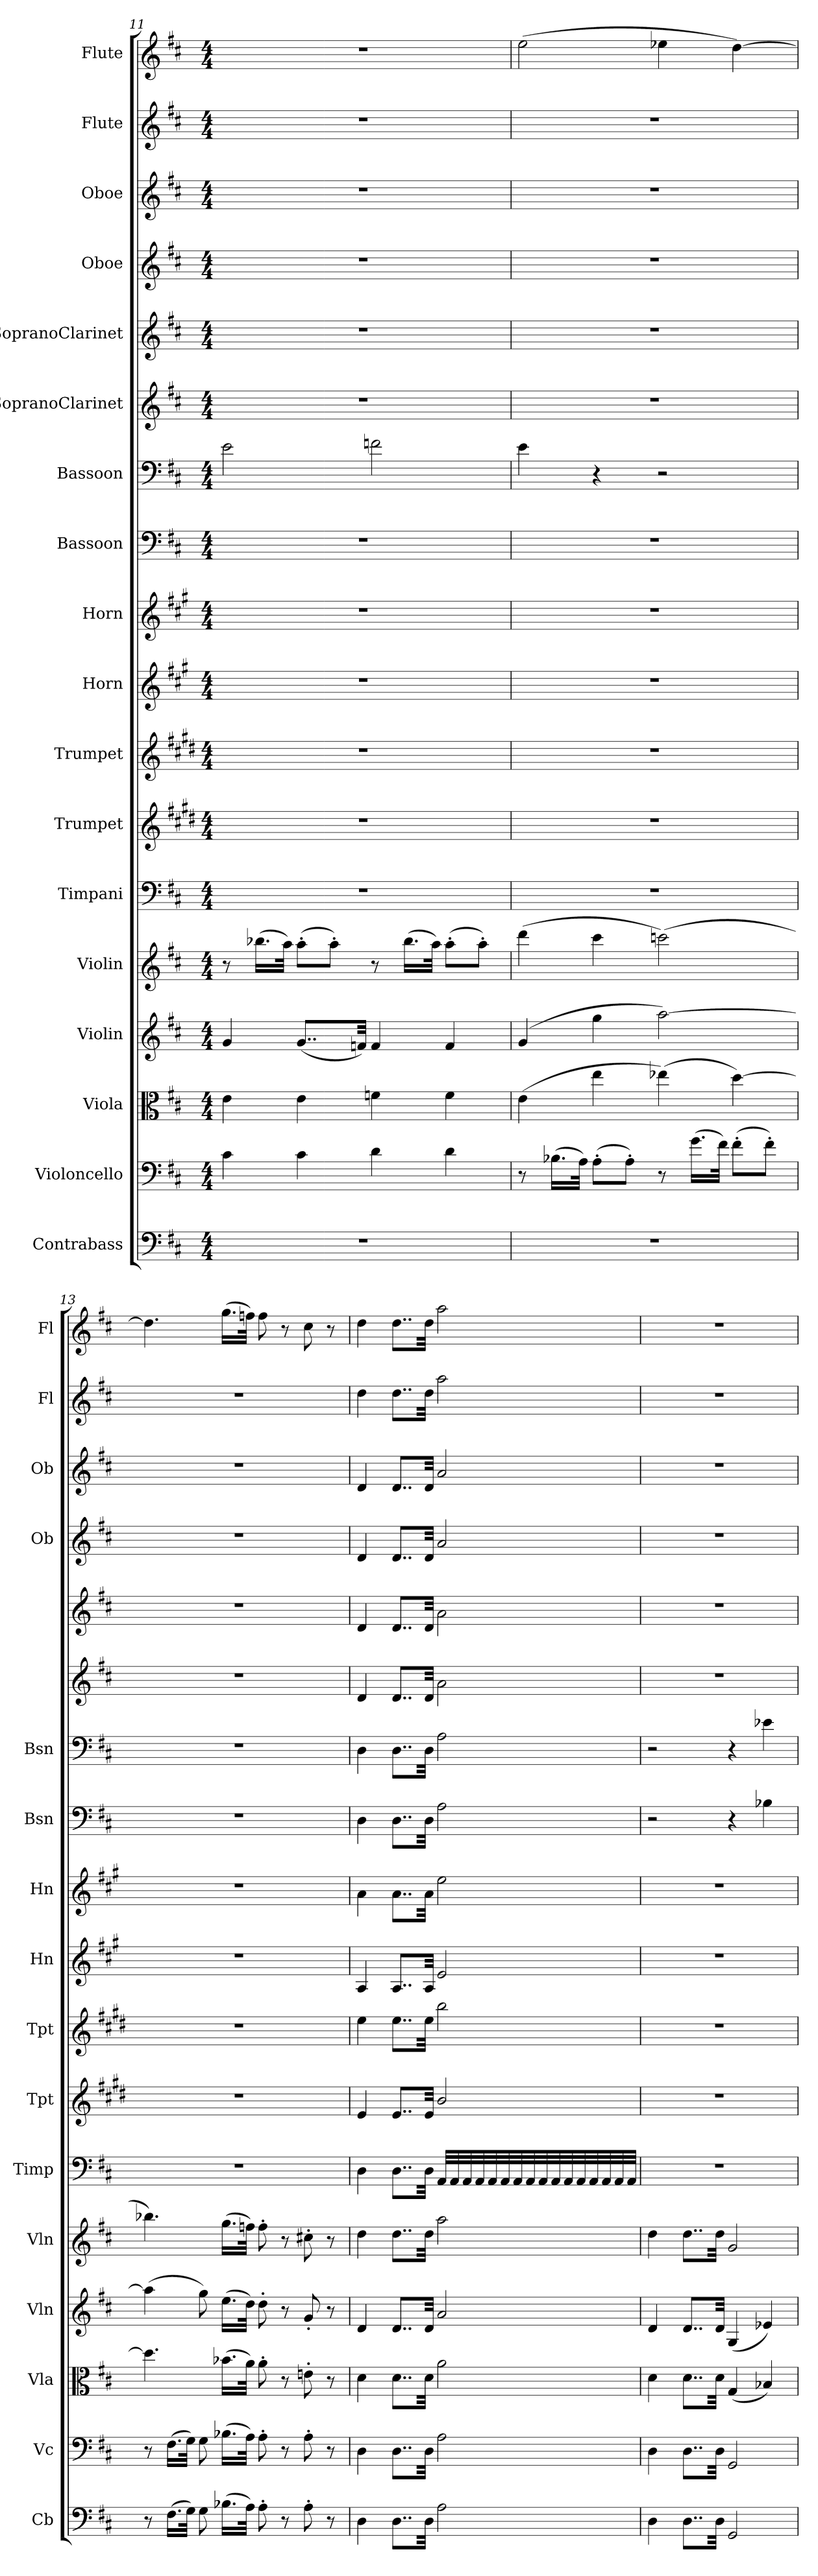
**kern	**kern	**kern	**kern	**kern	**kern	**kern	**kern	**kern	**kern	**kern	**kern	**kern	**kern	**kern	**kern	**kern	**kern
*part18	*part17	*part16	*part15	*part14	*part13	*part12	*part11	*part10	*part9	*part8	*part7	*part6	*part5	*part4	*part3	*part2	*part1
*staff18	*staff17	*staff16	*staff15	*staff14	*staff13	*staff12	*staff11	*staff10	*staff9	*staff8	*staff7	*staff6	*staff5	*staff4	*staff3	*staff2	*staff1
*I"Contrabass	*I"Violoncello	*I"Viola	*I"Violin	*I"Violin	*I"Timpani	*I"Trumpet	*I"Trumpet	*I"Horn	*I"Horn	*I"Bassoon	*I"Bassoon	*I"SopranoClarinet	*I"SopranoClarinet	*I"Oboe	*I"Oboe	*I"Flute	*I"Flute
*I'Cb	*I'Vc	*I'Vla	*I'Vln	*I'Vln	*I'Timp	*I'Tpt	*I'Tpt	*I'Hn	*I'Hn	*I'Bsn	*I'Bsn	*	*	*I'Ob	*I'Ob	*I'Fl	*I'Fl
*clefF4	*clefF4	*clefC3	*clefG2	*clefG2	*clefF4	*clefG2	*clefG2	*clefG2	*clefG2	*clefF4	*clefF4	*clefG2	*clefG2	*clefG2	*clefG2	*clefG2	*clefG2
*ITrd7c12	*	*	*	*	*	*ITrd1c2	*ITrd1c2	*ITrd4c7	*ITrd4c7	*	*	*	*	*	*	*	*
*k[f#c#]	*k[f#c#]	*k[f#c#]	*k[f#c#]	*k[f#c#]	*k[f#c#]	*k[f#c#]	*k[f#c#]	*k[f#c#]	*k[f#c#]	*k[f#c#]	*k[f#c#]	*k[f#c#]	*k[f#c#]	*k[f#c#]	*k[f#c#]	*k[f#c#]	*k[f#c#]
*D:	*D:	*D:	*D:	*D:	*D:	*D:	*D:	*D:	*D:	*D:	*D:	*D:	*D:	*D:	*D:	*D:	*D:
*M4/4	*M4/4	*M4/4	*M4/4	*M4/4	*M4/4	*M4/4	*M4/4	*M4/4	*M4/4	*M4/4	*M4/4	*M4/4	*M4/4	*M4/4	*M4/4	*M4/4	*M4/4
=11	=11	=11	=11	=11	=11	=11	=11	=11	=11	=11	=11	=11	=11	=11	=11	=11	=11
1r	4c#\	4e\	4g/	8r	1r	1r	1r	1r	1r	1r	2e\	1r	1r	1r	1r	1r	1r
.	.	.	.	(>16.bb-X\LL	.	.	.	.	.	.	.	.	.	.	.	.	.
.	.	.	.	32aa\JJk)	.	.	.	.	.	.	.	.	.	.	.	.	.
.	4c#\	4e\	(<8..g/L	(>8aa'\L	.	.	.	.	.	.	.	.	.	.	.	.	.
.	.	.	.	8aa'\J)	.	.	.	.	.	.	.	.	.	.	.	.	.
.	.	.	32fn/Jkk)	.	.	.	.	.	.	.	.	.	.	.	.	.	.
.	4d\	4fn\	4f/	8r	.	.	.	.	.	.	2fn\	.	.	.	.	.	.
.	.	.	.	(>16.bb-\LL	.	.	.	.	.	.	.	.	.	.	.	.	.
.	.	.	.	32aa\JJk)	.	.	.	.	.	.	.	.	.	.	.	.	.
.	4d\	4f\	4f/	(>8aa'\L	.	.	.	.	.	.	.	.	.	.	.	.	.
.	.	.	.	8aa'\J)	.	.	.	.	.	.	.	.	.	.	.	.	.
=12	=12	=12	=12	=12	=12	=12	=12	=12	=12	=12	=12	=12	=12	=12	=12	=12	=12
1r	8r	(>4e\	(>4g/	(>4ddd\	1r	1r	1r	1r	1r	1r	4e\	1r	1r	1r	1r	1r	(>2ee\
.	(>16.B-X\LL	.	.	.	.	.	.	.	.	.	.	.	.	.	.	.	.
.	32A\JJk)	.	.	.	.	.	.	.	.	.	.	.	.	.	.	.	.
.	(>8A'\L	4ee\	4gg\	4ccc#\	.	.	.	.	.	.	4r	.	.	.	.	.	.
.	8A'\J)	.	.	.	.	.	.	.	.	.	.	.	.	.	.	.	.
.	8r	(>4ee-X\)	[2aa\)	(>2cccn\)	.	.	.	.	.	.	2r	.	.	.	.	.	4ee-X\
.	(>16.g\LL	.	.	.	.	.	.	.	.	.	.	.	.	.	.	.	.
.	32f#\JJk)	.	.	.	.	.	.	.	.	.	.	.	.	.	.	.	.
.	(>8f#'\L	[4dd\)	.	.	.	.	.	.	.	.	.	.	.	.	.	.	[4dd\)
.	8f#'\J)	.	.	.	.	.	.	.	.	.	.	.	.	.	.	.	.
=13	=13	=13	=13	=13	=13	=13	=13	=13	=13	=13	=13	=13	=13	=13	=13	=13	=13
8r	8r	4.dd\]	(>4aa\]	4.bb-X\)	1r	1r	1r	1r	1r	1r	1r	1r	1r	1r	1r	1r	4.dd\]
(>16.FF#\LL	(>16.F#\LL	.	.	.	.	.	.	.	.	.	.	.	.	.	.	.	.
32GG\JJk)	32G\JJk)	.	.	.	.	.	.	.	.	.	.	.	.	.	.	.	.
8GG\	8G\	.	8gg\)	.	.	.	.	.	.	.	.	.	.	.	.	.	.
(>16.BB-X\LL	(>16.B-X\LL	(>16.b-X\LL	(>16.ee\LL	(>16.gg\LL	.	.	.	.	.	.	.	.	.	.	.	.	(>16.gg\LL
32AA\JJk)	32A\JJk)	32a\JJk)	32dd\JJk)	32ffn\JJk)	.	.	.	.	.	.	.	.	.	.	.	.	32ffn\JJk)
8AA'\	8A'\	8a'\	8dd'\	8ff'\	.	.	.	.	.	.	.	.	.	.	.	.	8ff\
8r	8r	8r	8r	8r	.	.	.	.	.	.	.	.	.	.	.	.	8r
8AA'\	8A'\	8en'\	8g'/	8cc#X'\	.	.	.	.	.	.	.	.	.	.	.	.	8cc#\
8r	8r	8r	8r	8r	.	.	.	.	.	.	.	.	.	.	.	.	8r
=14	=14	=14	=14	=14	=14	=14	=14	=14	=14	=14	=14	=14	=14	=14	=14	=14	=14
4DD\	4D\	4d\	4d/	4dd\	4D\	4d/	4dd\	4D/	4d\	4D\	4D\	4d/	4d/	4d/	4d/	4dd\	4dd\
8..DD\L	8..D\L	8..d\L	8..d/L	8..dd\L	8..D\L	8..d/L	8..dd\L	8..D/L	8..d\L	8..D\L	8..D\L	8..d/L	8..d/L	8..d/L	8..d/L	8..dd\L	8..dd\L
32DD\Jkk	32D\Jkk	32d\Jkk	32d/Jkk	32dd\Jkk	32D\Jkk	32d/Jkk	32dd\Jkk	32D/Jkk	32d\Jkk	32D\Jkk	32D\Jkk	32d/Jkk	32d/Jkk	32d/Jkk	32d/Jkk	32dd\Jkk	32dd\Jkk
2AA\	2A\	2a\	2a/	2aa\	32AA/LLL	2a/	2aa\	2A/	2a\	2A\	2A\	2a\	2a\	2a/	2a/	2aa\	2aa\
.	.	.	.	.	32AA/	.	.	.	.	.	.	.	.	.	.	.	.
.	.	.	.	.	32AA/	.	.	.	.	.	.	.	.	.	.	.	.
.	.	.	.	.	32AA/	.	.	.	.	.	.	.	.	.	.	.	.
.	.	.	.	.	32AA/	.	.	.	.	.	.	.	.	.	.	.	.
.	.	.	.	.	32AA/	.	.	.	.	.	.	.	.	.	.	.	.
.	.	.	.	.	32AA/	.	.	.	.	.	.	.	.	.	.	.	.
.	.	.	.	.	32AA/	.	.	.	.	.	.	.	.	.	.	.	.
.	.	.	.	.	32AA/	.	.	.	.	.	.	.	.	.	.	.	.
.	.	.	.	.	32AA/	.	.	.	.	.	.	.	.	.	.	.	.
.	.	.	.	.	32AA/	.	.	.	.	.	.	.	.	.	.	.	.
.	.	.	.	.	32AA/	.	.	.	.	.	.	.	.	.	.	.	.
.	.	.	.	.	32AA/	.	.	.	.	.	.	.	.	.	.	.	.
.	.	.	.	.	32AA/	.	.	.	.	.	.	.	.	.	.	.	.
.	.	.	.	.	32AA/	.	.	.	.	.	.	.	.	.	.	.	.
.	.	.	.	.	32AA/JJJ	.	.	.	.	.	.	.	.	.	.	.	.
=15	=15	=15	=15	=15	=15	=15	=15	=15	=15	=15	=15	=15	=15	=15	=15	=15	=15
4DD\	4D\	4d\	4d/	4dd\	1r	1r	1r	1r	1r	2r	2r	1r	1r	1r	1r	1r	1r
8..DD\L	8..D\L	8..d\L	8..d/L	8..dd\L	.	.	.	.	.	.	.	.	.	.	.	.	.
32DD\Jkk	32D\Jkk	32d\Jkk	32d/Jkk	32dd\Jkk	.	.	.	.	.	.	.	.	.	.	.	.	.
2GGG/	2GG/	(<4G/	(<4G/	2g/	.	.	.	.	.	4r	4r	.	.	.	.	.	.
.	.	4B-X/)	4e-X/)	.	.	.	.	.	.	4B-X\	4e-X\	.	.	.	.	.	.
=	=	=	=	=	=	=	=	=	=	=	=	=	=	=	=	=	=
*-	*-	*-	*-	*-	*-	*-	*-	*-	*-	*-	*-	*-	*-	*-	*-	*-	*-
